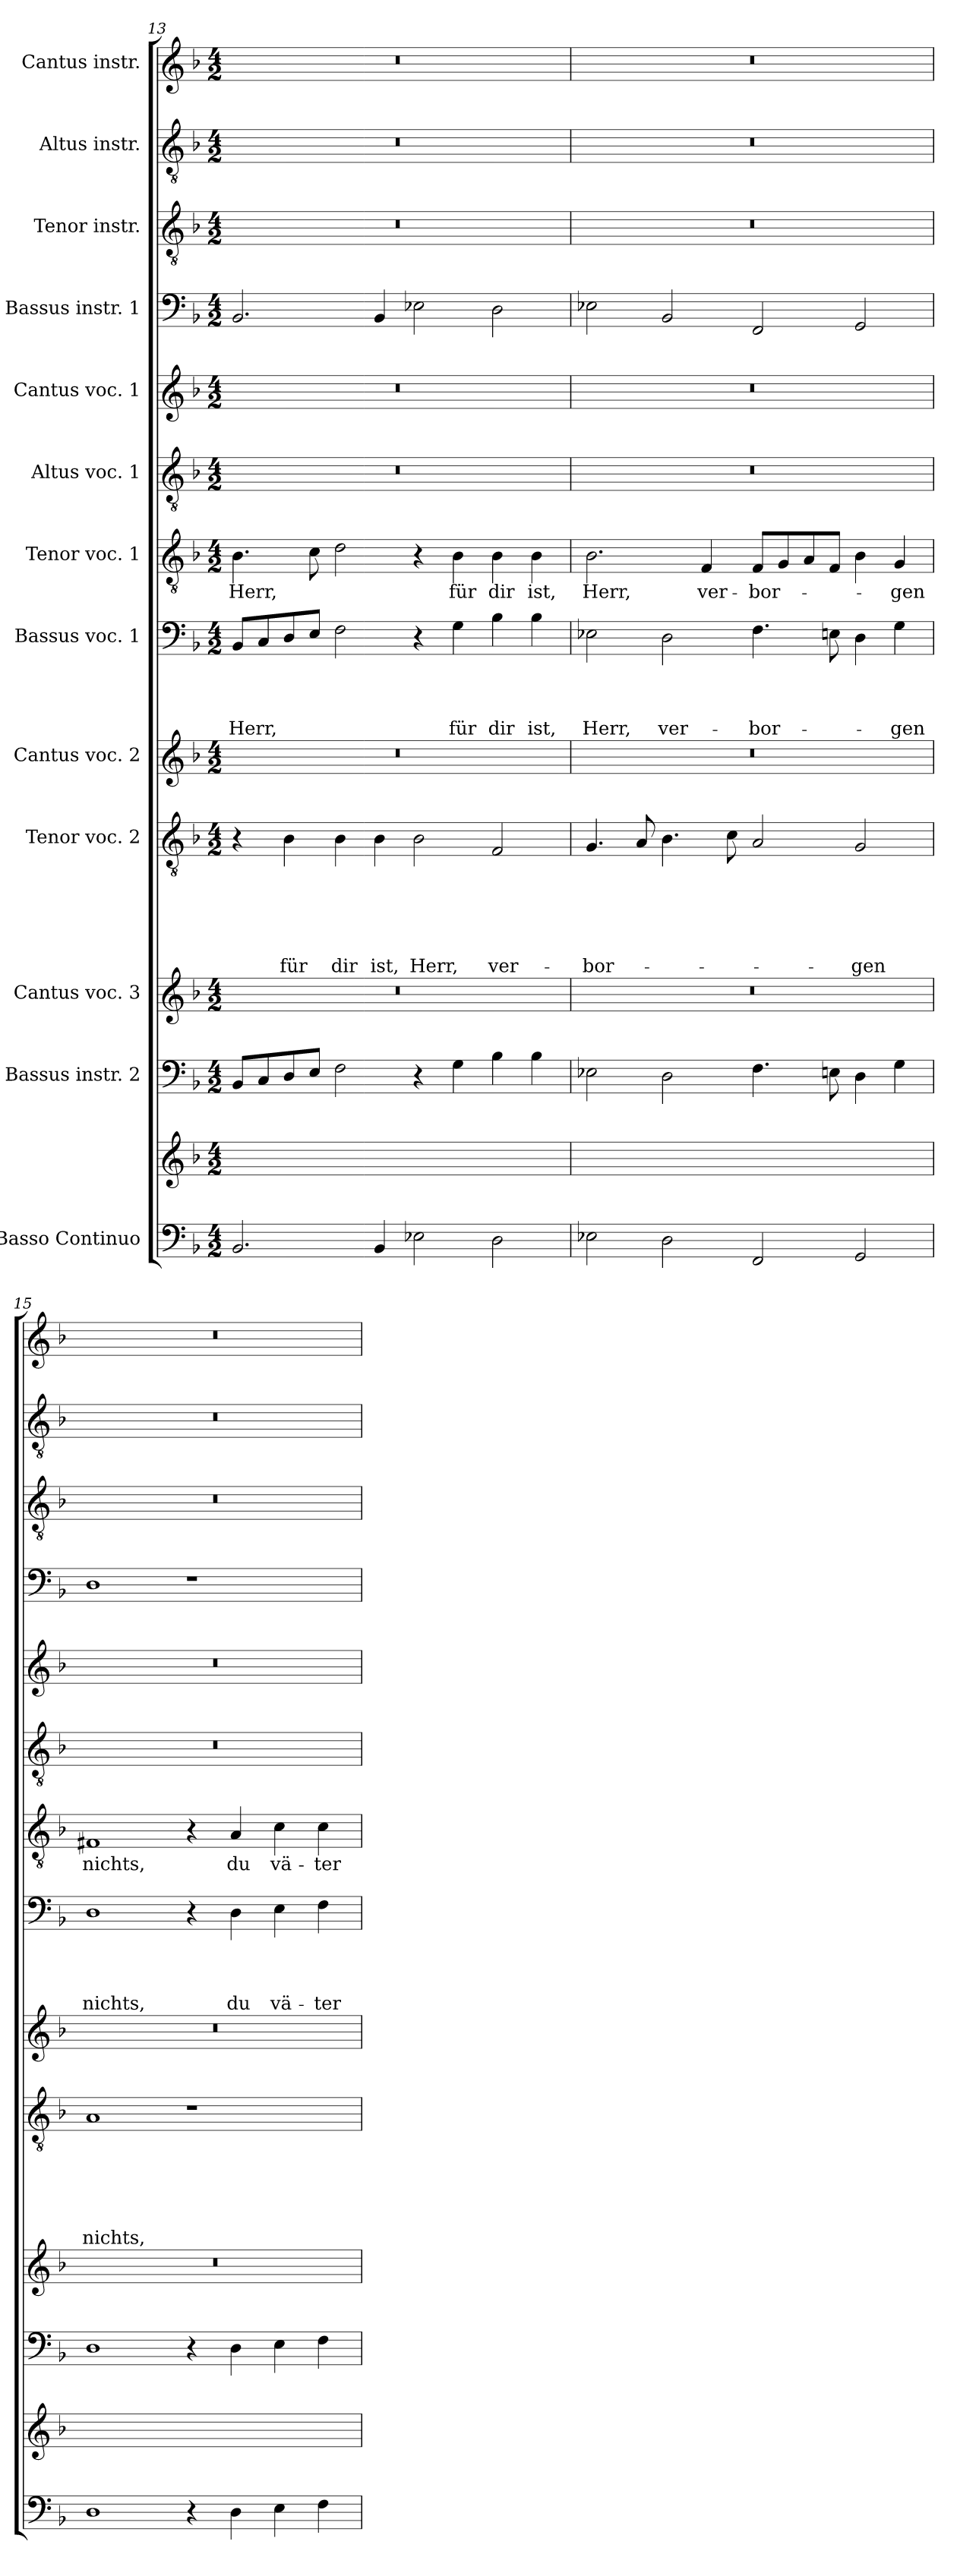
**kern	**kern	**kern	**kern	**kern	**text	**text	**text	**text	**text	**text	**kern	**kern	**text	**text	**text	**text	**kern	**text	**kern	**kern	**kern	**kern	**kern	**kern
*part14	*part13	*part12	*part11	*part10	*part10	*part10	*part10	*part10	*part10	*part10	*part9	*part8	*part8	*part8	*part8	*part8	*part7	*part7	*part6	*part5	*part4	*part3	*part2	*part1
*staff14	*staff13	*staff12	*staff11	*staff10	*staff10	*staff10	*staff10	*staff10	*staff10	*staff10	*staff9	*staff8	*staff8	*staff8	*staff8	*staff8	*staff7	*staff7	*staff6	*staff5	*staff4	*staff3	*staff2	*staff1
*I"Basso Continuo	*	*I"Bassus instr. 2	*I"Cantus voc. 3	*I"Tenor voc. 2	*	*	*	*	*	*	*I"Cantus voc. 2	*I"Bassus voc. 1	*	*	*	*	*I"Tenor voc. 1	*	*I"Altus voc. 1	*I"Cantus voc. 1	*I"Bassus instr. 1	*I"Tenor instr.	*I"Altus instr.	*I"Cantus instr.
!!LO:PB:g=z
*clefF4	*clefG2	*clefF4	*clefG2	*clefGv2	*	*	*	*	*	*	*clefG2	*clefF4	*	*	*	*	*clefGv2	*	*clefGv2	*clefG2	*clefF4	*clefGv2	*clefGv2	*clefG2
*k[b-]	*k[b-]	*k[b-]	*k[b-]	*k[b-]	*	*	*	*	*	*	*k[b-]	*k[b-]	*	*	*	*	*k[b-]	*	*k[b-]	*k[b-]	*k[b-]	*k[b-]	*k[b-]	*k[b-]
*F:	*F:	*F:	*F:	*F:	*	*	*	*	*	*	*F:	*F:	*	*	*	*	*F:	*	*F:	*F:	*F:	*F:	*F:	*F:
*M4/2	*M4/2	*M4/2	*M4/2	*M4/2	*	*	*	*	*	*	*M4/2	*M4/2	*	*	*	*	*M4/2	*	*M4/2	*M4/2	*M4/2	*M4/2	*M4/2	*M4/2
=13	=13	=13	=13	=13	=13	=13	=13	=13	=13	=13	=13	=13	=13	=13	=13	=13	=13	=13	=13	=13	=13	=13	=13	=13
!	!	!	!	!	!	!	!	!	!	!	!	!	!	!	!	!LO:LY:b	!	!LO:LY:b	!	!	!	!	!	!
2.BB-/	0ryy	8BB-/L	0r	4r	.	.	.	.	.	.	0r	8BB-/L	.	.	.	Herr,	4.B-\	Herr,	0r	0r	2.BB-/	0r	0r	0r
.	.	8C/	.	.	.	.	.	.	.	.	.	8C/	.	.	.	.	.	.	.	.	.	.	.	.
!	!	!	!	!	!	!	!	!	!	!LO:LY:b	!	!	!	!	!	!	!	!	!	!	!	!	!	!
.	.	8D/	.	4B-\	.	.	.	.	.	für	.	8D/	.	.	.	.	.	.	.	.	.	.	.	.
.	.	8E/J	.	.	.	.	.	.	.	.	.	8E/J	.	.	.	.	8c\	.	.	.	.	.	.	.
!	!	!	!	!	!	!	!	!	!	!LO:LY:b	!	!	!	!	!	!	!	!	!	!	!	!	!	!
.	.	2F\	.	4B-\	.	.	.	.	.	dir	.	2F\	.	.	.	.	2d\	.	.	.	.	.	.	.
!	!	!	!	!	!	!	!	!	!	!LO:LY:b	!	!	!	!	!	!	!	!	!	!	!	!	!	!
4BB-/	.	.	.	4B-\	.	.	.	.	.	ist,	.	.	.	.	.	.	.	.	.	.	4BB-/	.	.	.
!	!	!	!	!	!	!	!	!	!	!LO:LY:b	!	!	!	!	!	!	!	!	!	!	!	!	!	!
2E-X\	.	4r	.	2B-\	.	.	.	.	.	Herr,	.	4r	.	.	.	.	4r	.	.	.	2E-X\	.	.	.
!	!	!	!	!	!	!	!	!	!	!	!	!	!	!	!	!LO:LY:b	!	!LO:LY:b	!	!	!	!	!	!
.	.	4G\	.	.	.	.	.	.	.	.	.	4G\	.	.	.	für	4B-\	für	.	.	.	.	.	.
!	!	!	!	!	!	!	!	!	!	!LO:LY:b	!	!	!	!	!	!LO:LY:b	!	!LO:LY:b	!	!	!	!	!	!
2D\	.	4B-\	.	2F/	.	.	.	.	.	ver-	.	4B-\	.	.	.	dir	4B-\	dir	.	.	2D\	.	.	.
!	!	!	!	!	!	!	!	!	!	!	!	!	!	!	!	!LO:LY:b	!	!LO:LY:b	!	!	!	!	!	!
.	.	4B-\	.	.	.	.	.	.	.	.	.	4B-\	.	.	.	ist,	4B-\	ist,	.	.	.	.	.	.
=14	=14	=14	=14	=14	=14	=14	=14	=14	=14	=14	=14	=14	=14	=14	=14	=14	=14	=14	=14	=14	=14	=14	=14	=14
!	!	!	!	!	!	!	!	!	!	!LO:LY:b	!	!	!	!	!	!LO:LY:b	!	!LO:LY:b	!	!	!	!	!	!
2E-X\	0ryy	2E-X\	0r	4.G/	.	.	.	.	.	-bor-	0r	2E-X\	.	.	.	Herr,	2.B-\	Herr,	0r	0r	2E-X\	0r	0r	0r
.	.	.	.	8A/	.	.	.	.	.	.	.	.	.	.	.	.	.	.	.	.	.	.	.	.
!	!	!	!	!	!	!	!	!	!	!	!	!	!	!	!	!LO:LY:b	!	!	!	!	!	!	!	!
2D\	.	2D\	.	4.B-\	.	.	.	.	.	.	.	2D\	.	.	.	ver-	.	.	.	.	2BB-/	.	.	.
!	!	!	!	!	!	!	!	!	!	!	!	!	!	!	!	!	!	!LO:LY:b	!	!	!	!	!	!
.	.	.	.	.	.	.	.	.	.	.	.	.	.	.	.	.	4F/	ver-	.	.	.	.	.	.
.	.	.	.	8c\	.	.	.	.	.	.	.	.	.	.	.	.	.	.	.	.	.	.	.	.
!	!	!	!	!	!	!	!	!	!	!	!	!	!	!	!	!LO:LY:b	!	!LO:LY:b	!	!	!	!	!	!
2FF/	.	4.F\	.	2A/	.	.	.	.	.	.	.	4.F\	.	.	.	-bor-	8F/L	-bor-	.	.	2FF/	.	.	.
.	.	.	.	.	.	.	.	.	.	.	.	.	.	.	.	.	8G/	.	.	.	.	.	.	.
.	.	.	.	.	.	.	.	.	.	.	.	.	.	.	.	.	8A/	.	.	.	.	.	.	.
.	.	8En\	.	.	.	.	.	.	.	.	.	8En\	.	.	.	.	8F/J	.	.	.	.	.	.	.
!	!	!	!	!	!	!	!	!	!	!LO:LY:b	!	!	!	!	!	!	!	!	!	!	!	!	!	!
2GG/	.	4D\	.	2G/	.	.	.	.	.	-gen	.	4D\	.	.	.	.	4B-\	.	.	.	2GG/	.	.	.
!	!	!	!	!	!	!	!	!	!	!	!	!	!	!	!	!LO:LY:b	!	!LO:LY:b	!	!	!	!	!	!
.	.	4G\	.	.	.	.	.	.	.	.	.	4G\	.	.	.	-gen	4G/	-gen	.	.	.	.	.	.
=15	=15	=15	=15	=15	=15	=15	=15	=15	=15	=15	=15	=15	=15	=15	=15	=15	=15	=15	=15	=15	=15	=15	=15	=15
!	!	!	!	!	!	!	!	!	!	!LO:LY:b	!	!	!	!	!	!LO:LY:b	!	!LO:LY:b	!	!	!	!	!	!
1D	0ryy	1D	0r	1A	.	.	.	.	.	nichts,	0r	1D	.	.	.	nichts,	1F#X	nichts,	0r	0r	1D	0r	0r	0r
4r	.	4r	.	1r	.	.	.	.	.	.	.	4r	.	.	.	.	4r	.	.	.	1r	.	.	.
!	!	!	!	!	!	!	!	!	!	!	!	!	!	!	!	!LO:LY:b	!	!LO:LY:b	!	!	!	!	!	!
4D\	.	4D\	.	.	.	.	.	.	.	.	.	4D\	.	.	.	du	4A/	du	.	.	.	.	.	.
!	!	!	!	!	!	!	!	!	!	!	!	!	!	!	!	!LO:LY:b	!	!LO:LY:b	!	!	!	!	!	!
4E\	.	4E\	.	.	.	.	.	.	.	.	.	4E\	.	.	.	vä-	4c\	vä-	.	.	.	.	.	.
!	!	!	!	!	!	!	!	!	!	!	!	!	!	!	!	!LO:LY:b	!	!LO:LY:b	!	!	!	!	!	!
4F\	.	4F\	.	.	.	.	.	.	.	.	.	4F\	.	.	.	-ter-	4c\	-ter-	.	.	.	.	.	.
=	=	=	=	=	=	=	=	=	=	=	=	=	=	=	=	=	=	=	=	=	=	=	=	=
*-	*-	*-	*-	*-	*-	*-	*-	*-	*-	*-	*-	*-	*-	*-	*-	*-	*-	*-	*-	*-	*-	*-	*-	*-
